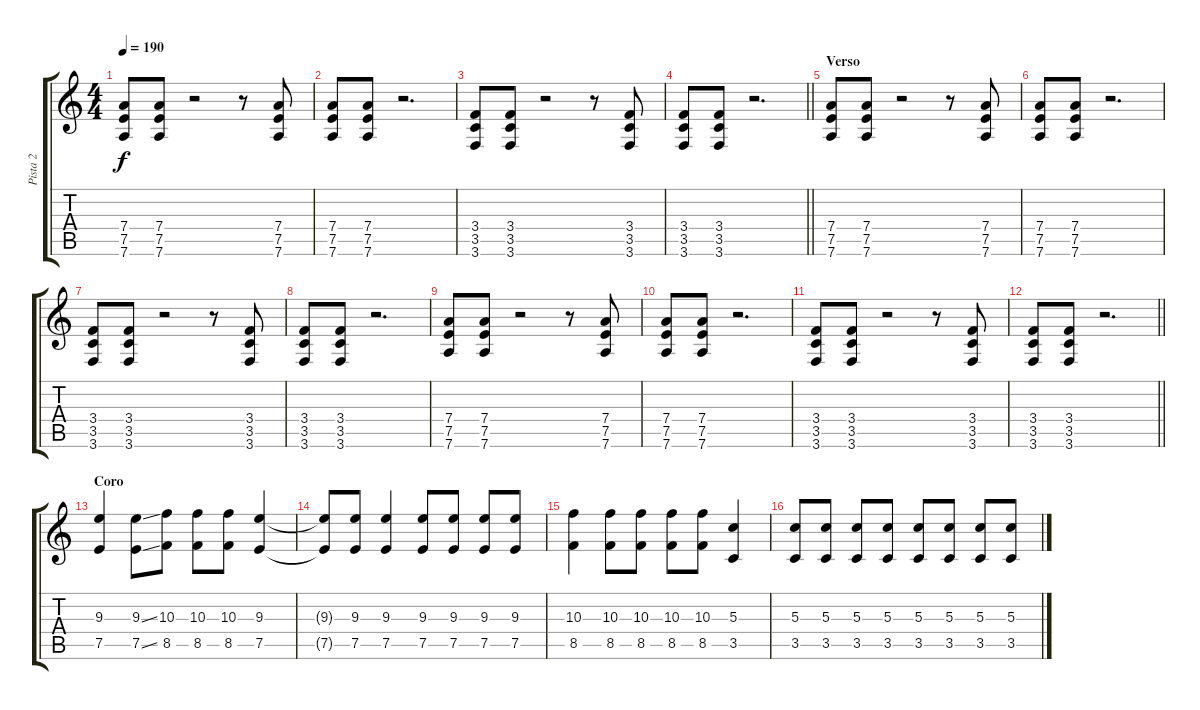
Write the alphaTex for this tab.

\track ("Pista 2" "Pista 2") {instrument electricguitarjazz}
\staff {score tabs}
\tuning (E4 B3 G3 D3 A2 D2) {hide}
\ts (4 4)
\tempo 190
\clef g2
\ks c
(7.4 7.5 7.6).8{dy f} (7.4 7.5 7.6).8 r.2 r.8 (7.4 7.5 7.6).8 |
(7.4 7.5 7.6).8 (7.4 7.5 7.6).8 r.2{d} |
(3.4 3.5 3.6).8 (3.4 3.5 3.6).8 r.2 r.8 (3.4 3.5 3.6).8 |
\barLineRight lightlight
(3.4 3.5 3.6).8 (3.4 3.5 3.6).8 r.2{d} |
\section ("" "Verso")
(7.4 7.5 7.6).8 (7.4 7.5 7.6).8 r.2 r.8 (7.4 7.5 7.6).8 |
(7.4 7.5 7.6).8 (7.4 7.5 7.6).8 r.2{d} |
(3.4 3.5 3.6).8 (3.4 3.5 3.6).8 r.2 r.8 (3.4 3.5 3.6).8 |
(3.4 3.5 3.6).8 (3.4 3.5 3.6).8 r.2{d} |
(7.4 7.5 7.6).8 (7.4 7.5 7.6).8 r.2 r.8 (7.4 7.5 7.6).8 |
(7.4 7.5 7.6).8 (7.4 7.5 7.6).8 r.2{d} |
(3.4 3.5 3.6).8 (3.4 3.5 3.6).8 r.2 r.8 (3.4 3.5 3.6).8 |
\barLineRight lightlight
(3.4 3.5 3.6).8 (3.4 3.5 3.6).8 r.2{d} |
\section ("" "Coro")
(9.3 7.5).4 (9.3{ss} 7.5{ss}).8 (10.3 8.5).8 (10.3 8.5).8 (10.3 8.5).8 (9.3 7.5).4 |
(9.3{t} 7.5{t}).8 (9.3 7.5).8 (9.3 7.5).4 (9.3 7.5).8 (9.3 7.5).8 (9.3 7.5).8 (9.3 7.5).8 |
(10.3 8.5).4 (10.3 8.5).8 (10.3 8.5).8 (10.3 8.5).8 (10.3 8.5).8 (5.3 3.5).4 |
(5.3 3.5).8 (5.3 3.5).8 (5.3 3.5).8 (5.3 3.5).8 (5.3 3.5).8 (5.3 3.5).8 (5.3 3.5).8 (5.3 3.5).8
